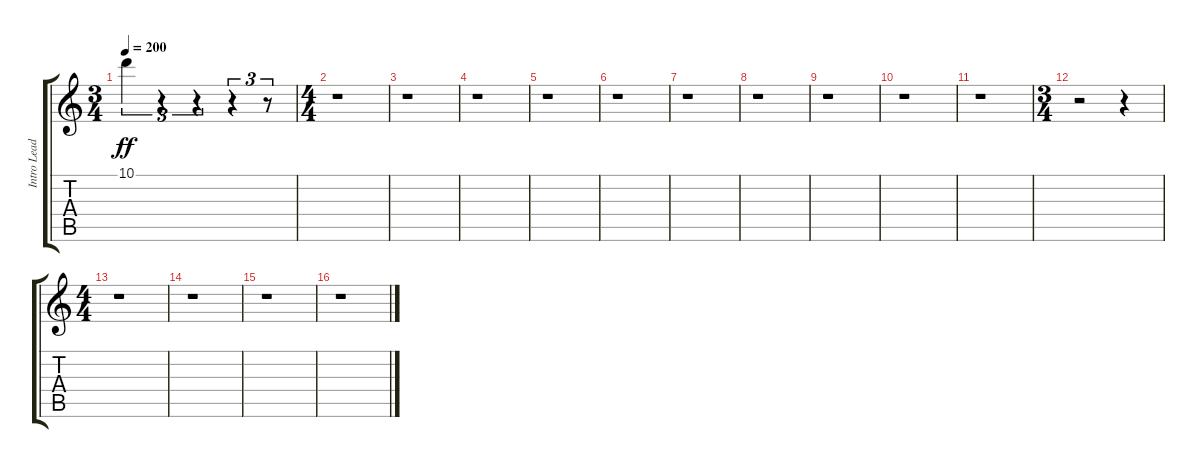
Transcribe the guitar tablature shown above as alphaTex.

\track ("Intro Lead" "Intro Lead") {instrument electricguitarmuted}
\staff {score tabs}
\tuning (E4 B3 G3 D3 A2 E2) {hide}
\ts (3 4)
\tempo 200
\clef g2
\ks c
10.1.4{tu (3 2) dy ff} r.4{tu (3 2)} r.4{tu (3 2)} r.4{tu (3 2)} r.8{tu (3 2)} |
\ts (4 4)
r.1 |
r.1 |
r.1 |
r.1 |
r.1 |
r.1 |
r.1 |
r.1 |
r.1 |
r.1 |
\ts (3 4)
r.2 r.4 |
\ts (4 4)
r.1 |
r.1 |
r.1 |
r.1
